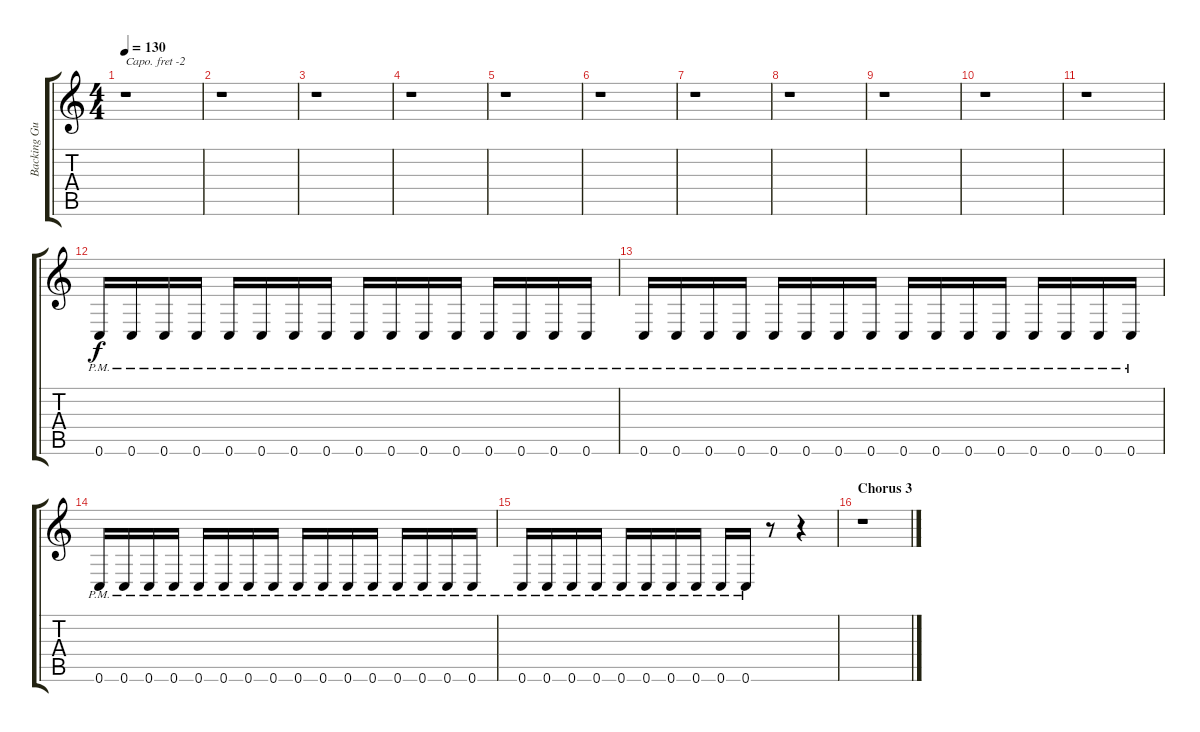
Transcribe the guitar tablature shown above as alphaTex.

\track ("Backing Guitar 1" "Backing Gu") {instrument distortionguitar}
\staff {score tabs}
\capo -2
\tuning (E4 B3 G3 D3 A2 D2) {hide}
\ts (4 4)
\tempo 130
\clef g2
\ks c
r.1{dy f} |
r.1 |
r.1 |
r.1 |
r.1 |
r.1 |
r.1 |
r.1 |
r.1 |
r.1 |
r.1 |
0.6{pm}.16 0.6{pm}.16 0.6{pm}.16 0.6{pm}.16 0.6{pm}.16 0.6{pm}.16 0.6{pm}.16 0.6{pm}.16 0.6{pm}.16 0.6{pm}.16 0.6{pm}.16 0.6{pm}.16 0.6{pm}.16 0.6{pm}.16 0.6{pm}.16 0.6{pm}.16 |
0.6{pm}.16 0.6{pm}.16 0.6{pm}.16 0.6{pm}.16 0.6{pm}.16 0.6{pm}.16 0.6{pm}.16 0.6{pm}.16 0.6{pm}.16 0.6{pm}.16 0.6{pm}.16 0.6{pm}.16 0.6{pm}.16 0.6{pm}.16 0.6{pm}.16 0.6{pm}.16 |
0.6{pm}.16 0.6{pm}.16 0.6{pm}.16 0.6{pm}.16 0.6{pm}.16 0.6{pm}.16 0.6{pm}.16 0.6{pm}.16 0.6{pm}.16 0.6{pm}.16 0.6{pm}.16 0.6{pm}.16 0.6{pm}.16 0.6{pm}.16 0.6{pm}.16 0.6{pm}.16 |
0.6{pm}.16 0.6{pm}.16 0.6{pm}.16 0.6{pm}.16 0.6{pm}.16 0.6{pm}.16 0.6{pm}.16 0.6{pm}.16 0.6{pm}.16 0.6{pm}.16 r.8 r.4 |
\section ("" "Chorus 3")
r.1
